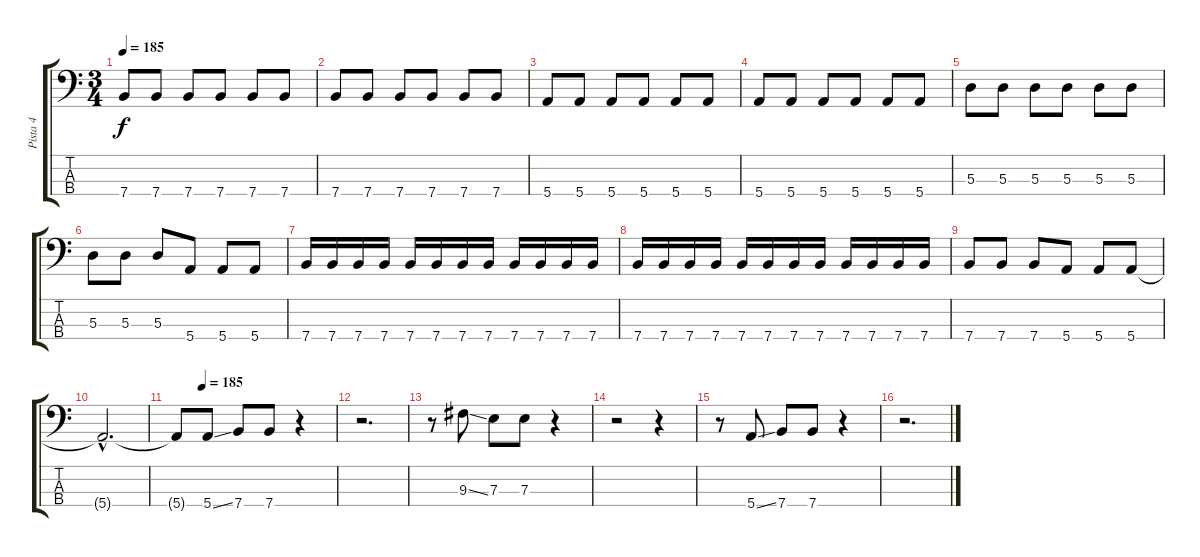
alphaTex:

\track ("Pista 4" "Pista 4") {instrument fretlessbass}
\staff {score tabs}
\tuning (G2 D2 A1 E1) {hide}
\ts (3 4)
\tempo 185
\clef f4
\ks c
7.4.8{dy f} 7.4.8 7.4.8 7.4.8 7.4.8 7.4.8 |
7.4.8 7.4.8 7.4.8 7.4.8 7.4.8 7.4.8 |
5.4.8 5.4.8 5.4.8 5.4.8 5.4.8 5.4.8 |
5.4.8 5.4.8 5.4.8 5.4.8 5.4.8 5.4.8 |
5.3.8 5.3.8 5.3.8 5.3.8 5.3.8 5.3.8 |
5.3.8 5.3.8 5.3.8 5.4.8 5.4.8 5.4.8 |
7.4.16 7.4.16 7.4.16 7.4.16 7.4.16 7.4.16 7.4.16 7.4.16 7.4.16 7.4.16 7.4.16 7.4.16 |
7.4.16 7.4.16 7.4.16 7.4.16 7.4.16 7.4.16 7.4.16 7.4.16 7.4.16 7.4.16 7.4.16 7.4.16 |
7.4.8 7.4.8 7.4.8 5.4.8 5.4.8 5.4.8 |
5.4{hac t}.2{d} |
\tempo (185 0.16666666666666666)
5.4{t}.8 5.4{ss}.8 7.4.8 7.4.8 r.4 |
r.2{d} |
r.8 9.3{ss}.8 7.3.8 7.3.8 r.4 |
r.2 r.4 |
r.8 5.4{ss}.8 7.4.8 7.4.8 r.4 |
r.2{d}
